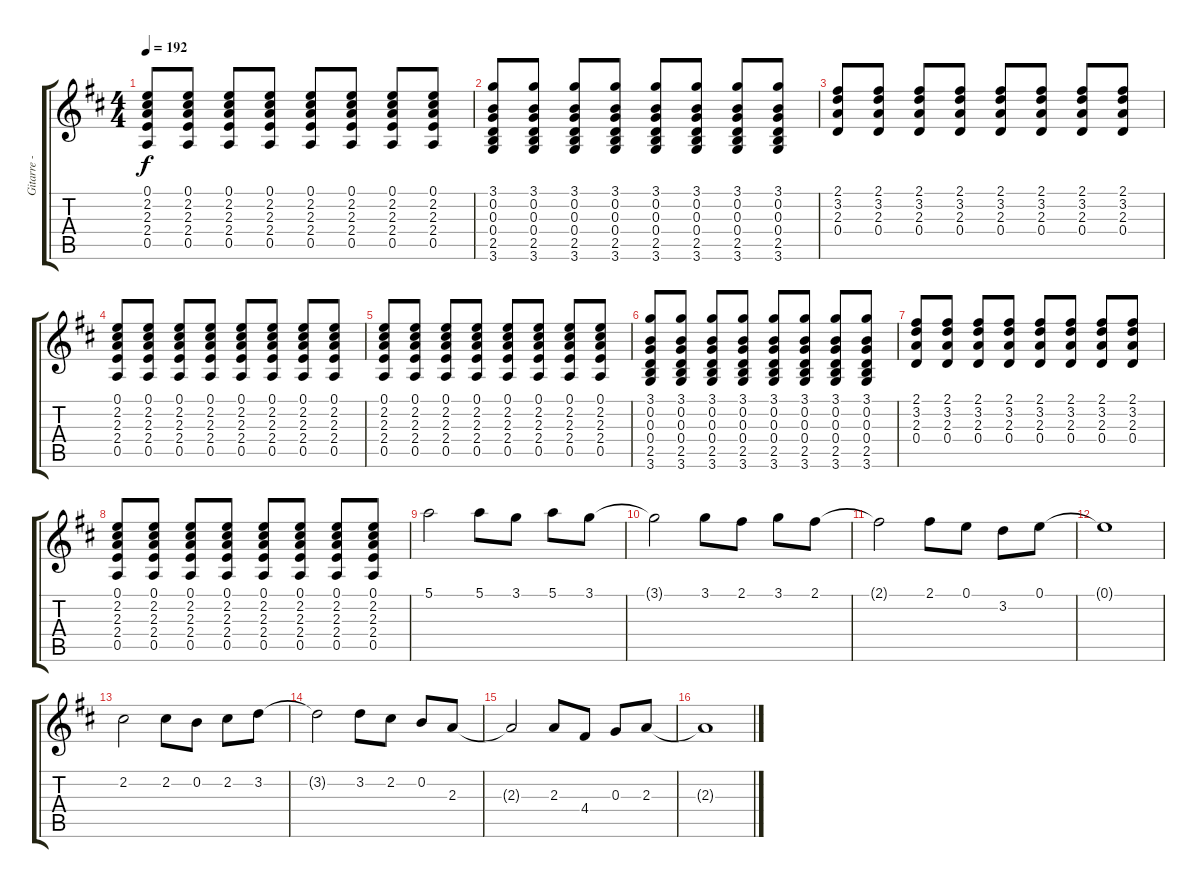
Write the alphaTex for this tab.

\track ("Gitarre - Kuddel" "Gitarre - ") {instrument overdrivenguitar}
\staff {score tabs}
\tuning (E4 B3 G3 D3 A2 E2) {hide}
\ts (4 4)
\tempo 192
\clef g2
\ks d
(0.1 2.2 2.3 2.4 0.5).8{dy f} (0.1 2.2 2.3 2.4 0.5).8 (0.1 2.2 2.3 2.4 0.5).8 (0.1 2.2 2.3 2.4 0.5).8 (0.1 2.2 2.3 2.4 0.5).8 (0.1 2.2 2.3 2.4 0.5).8 (0.1 2.2 2.3 2.4 0.5).8 (0.1 2.2 2.3 2.4 0.5).8 |
(3.1 0.2 0.3 0.4 2.5 3.6).8 (3.1 0.2 0.3 0.4 2.5 3.6).8 (3.1 0.2 0.3 0.4 2.5 3.6).8 (3.1 0.2 0.3 0.4 2.5 3.6).8 (3.1 0.2 0.3 0.4 2.5 3.6).8 (3.1 0.2 0.3 0.4 2.5 3.6).8 (3.1 0.2 0.3 0.4 2.5 3.6).8 (3.1 0.2 0.3 0.4 2.5 3.6).8 |
(2.1 3.2 2.3 0.4).8 (2.1 3.2 2.3 0.4).8 (2.1 3.2 2.3 0.4).8 (2.1 3.2 2.3 0.4).8 (2.1 3.2 2.3 0.4).8 (2.1 3.2 2.3 0.4).8 (2.1 3.2 2.3 0.4).8 (2.1 3.2 2.3 0.4).8 |
(0.1 2.2 2.3 2.4 0.5).8 (0.1 2.2 2.3 2.4 0.5).8 (0.1 2.2 2.3 2.4 0.5).8 (0.1 2.2 2.3 2.4 0.5).8 (0.1 2.2 2.3 2.4 0.5).8 (0.1 2.2 2.3 2.4 0.5).8 (0.1 2.2 2.3 2.4 0.5).8 (0.1 2.2 2.3 2.4 0.5).8 |
(0.1 2.2 2.3 2.4 0.5).8 (0.1 2.2 2.3 2.4 0.5).8 (0.1 2.2 2.3 2.4 0.5).8 (0.1 2.2 2.3 2.4 0.5).8 (0.1 2.2 2.3 2.4 0.5).8 (0.1 2.2 2.3 2.4 0.5).8 (0.1 2.2 2.3 2.4 0.5).8 (0.1 2.2 2.3 2.4 0.5).8 |
(3.1 0.2 0.3 0.4 2.5 3.6).8 (3.1 0.2 0.3 0.4 2.5 3.6).8 (3.1 0.2 0.3 0.4 2.5 3.6).8 (3.1 0.2 0.3 0.4 2.5 3.6).8 (3.1 0.2 0.3 0.4 2.5 3.6).8 (3.1 0.2 0.3 0.4 2.5 3.6).8 (3.1 0.2 0.3 0.4 2.5 3.6).8 (3.1 0.2 0.3 0.4 2.5 3.6).8 |
(2.1 3.2 2.3 0.4).8 (2.1 3.2 2.3 0.4).8 (2.1 3.2 2.3 0.4).8 (2.1 3.2 2.3 0.4).8 (2.1 3.2 2.3 0.4).8 (2.1 3.2 2.3 0.4).8 (2.1 3.2 2.3 0.4).8 (2.1 3.2 2.3 0.4).8 |
(0.1 2.2 2.3 2.4 0.5).8 (0.1 2.2 2.3 2.4 0.5).8 (0.1 2.2 2.3 2.4 0.5).8 (0.1 2.2 2.3 2.4 0.5).8 (0.1 2.2 2.3 2.4 0.5).8 (0.1 2.2 2.3 2.4 0.5).8 (0.1 2.2 2.3 2.4 0.5).8 (0.1 2.2 2.3 2.4 0.5).8 |
5.1.2 5.1.8 3.1.8 5.1.8 3.1.8 |
3.1{t}.2 3.1.8 2.1.8 3.1.8 2.1.8 |
2.1{t}.2 2.1.8 0.1.8 3.2.8 0.1.8 |
0.1{t}.1 |
2.2.2 2.2.8 0.2.8 2.2.8 3.2.8 |
3.2{t}.2 3.2.8 2.2.8 0.2.8 2.3.8 |
2.3{t}.2 2.3.8 4.4.8 0.3.8 2.3.8 |
2.3{t}.1
